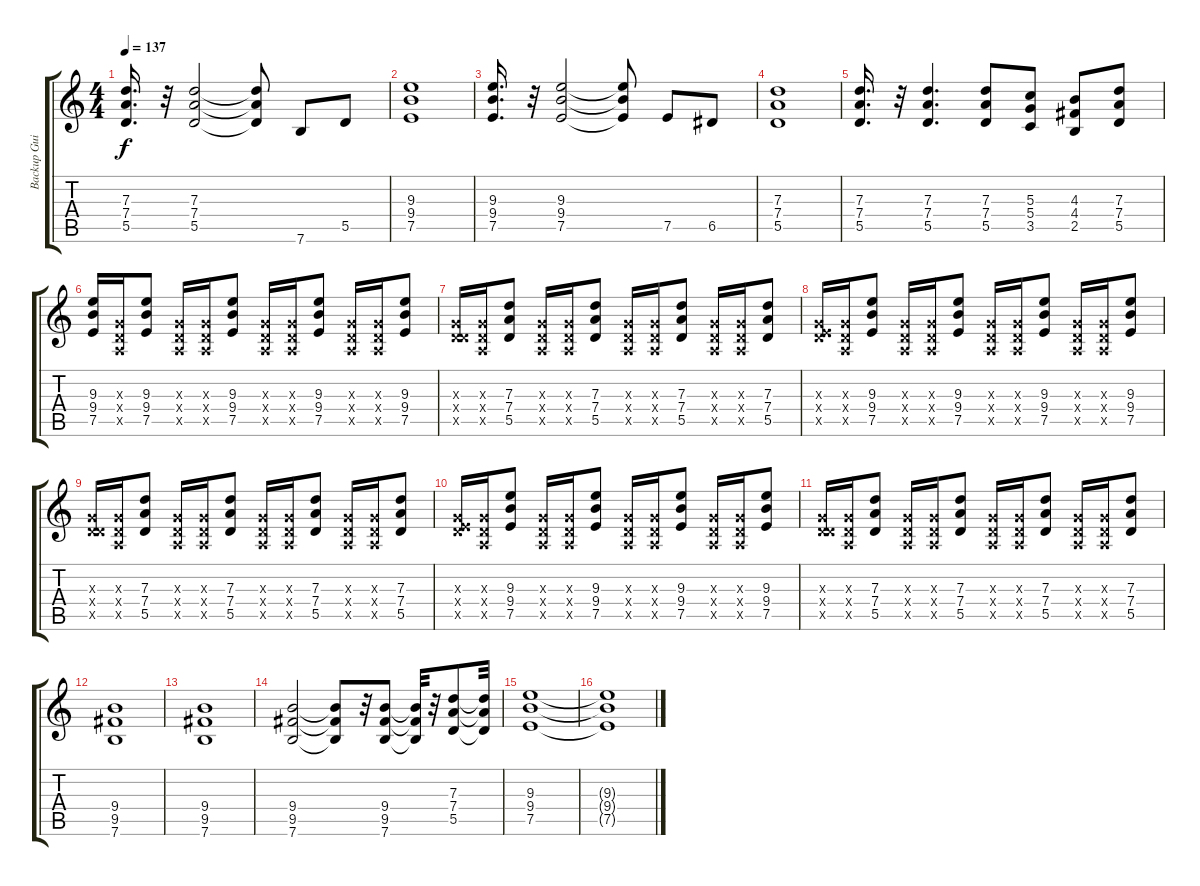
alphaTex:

\track ("Backup Guitar" "Backup Gui") {instrument overdrivenguitar}
\staff {score tabs}
\tuning (E4 B3 G3 D3 A2 E2) {hide}
\ts (4 4)
\tempo 137
\clef g2
\ks c
(7.3 7.4 5.5).16{d dy f} r.32 (7.3 7.4 5.5).2 (7.3{t} 7.4{t} 5.5{t}).8 7.6.8 5.5.8 |
(9.3 9.4 7.5).1{volume 11} |
(9.3 9.4 7.5).16{d} r.32 (9.3 9.4 7.5).2 (9.3{t} 9.4{t} 7.5{t}).8 7.5.8 6.5.8 |
(7.3 7.4 5.5).1 |
(7.3 7.4 5.5).16{d} r.32 (7.3 7.4 5.5).4{d} (7.3 7.4 5.5).8 (5.3 5.4 3.5).8 (4.3 4.4 2.5).8 (7.3 7.4 5.5).8 |
(9.3 9.4 7.5).16 (0.3{x} 0.4{x} 0.5{x}).16 (9.3 9.4 7.5).8 (0.3{x} 0.4{x} 0.5{x}).16 (0.3{x} 0.4{x} 0.5{x}).16 (9.3 9.4 7.5).8 (0.3{x} 0.4{x} 0.5{x}).16 (0.3{x} 0.4{x} 0.5{x}).16 (9.3 9.4 7.5).8 (0.3{x} 0.4{x} 0.5{x}).16 (0.3{x} 0.4{x} 0.5{x}).16 (9.3 9.4 7.5).8 |
(0.3{x} 0.4{x} 5.5{x}).16 (0.3{x} 0.4{x} 0.5{x}).16 (7.3 7.4 5.5).8 (0.3{x} 0.4{x} 0.5{x}).16 (0.3{x} 0.4{x} 0.5{x}).16 (7.3 7.4 5.5).8 (0.3{x} 0.4{x} 0.5{x}).16 (0.3{x} 0.4{x} 0.5{x}).16 (7.3 7.4 5.5).8 (0.3{x} 0.4{x} 0.5{x}).16 (0.3{x} 0.4{x} 0.5{x}).16 (7.3 7.4 5.5).8 |
(0.3{x} 0.4{x} 7.5{x}).16 (0.3{x} 0.4{x} 0.5{x}).16 (9.3 9.4 7.5).8 (0.3{x} 0.4{x} 0.5{x}).16 (0.3{x} 0.4{x} 0.5{x}).16 (9.3 9.4 7.5).8 (0.3{x} 0.4{x} 0.5{x}).16 (0.3{x} 0.4{x} 0.5{x}).16 (9.3 9.4 7.5).8 (0.3{x} 0.4{x} 0.5{x}).16 (0.3{x} 0.4{x} 0.5{x}).16 (9.3 9.4 7.5).8 |
(0.3{x} 0.4{x} 5.5{x}).16 (0.3{x} 0.4{x} 0.5{x}).16 (7.3 7.4 5.5).8 (0.3{x} 0.4{x} 0.5{x}).16 (0.3{x} 0.4{x} 0.5{x}).16 (7.3 7.4 5.5).8 (0.3{x} 0.4{x} 0.5{x}).16 (0.3{x} 0.4{x} 0.5{x}).16 (7.3 7.4 5.5).8 (0.3{x} 0.4{x} 0.5{x}).16 (0.3{x} 0.4{x} 0.5{x}).16 (7.3 7.4 5.5).8 |
(0.3{x} 0.4{x} 7.5{x}).16 (0.3{x} 0.4{x} 0.5{x}).16 (9.3 9.4 7.5).8 (0.3{x} 0.4{x} 0.5{x}).16 (0.3{x} 0.4{x} 0.5{x}).16 (9.3 9.4 7.5).8 (0.3{x} 0.4{x} 0.5{x}).16 (0.3{x} 0.4{x} 0.5{x}).16 (9.3 9.4 7.5).8 (0.3{x} 0.4{x} 0.5{x}).16 (0.3{x} 0.4{x} 0.5{x}).16 (9.3 9.4 7.5).8 |
(0.3{x} 0.4{x} 5.5{x}).16 (0.3{x} 0.4{x} 0.5{x}).16 (7.3 7.4 5.5).8 (0.3{x} 0.4{x} 0.5{x}).16 (0.3{x} 0.4{x} 0.5{x}).16 (7.3 7.4 5.5).8 (0.3{x} 0.4{x} 0.5{x}).16 (0.3{x} 0.4{x} 0.5{x}).16 (7.3 7.4 5.5).8 (0.3{x} 0.4{x} 0.5{x}).16 (0.3{x} 0.4{x} 0.5{x}).16 (7.3 7.4 5.5).8 |
(9.4 9.5 7.6).1 |
(9.4 9.5 7.6).1 |
(9.4 9.5 7.6).2 (9.4{t} 9.5{t} 7.6{t}).8 r.32 (9.4 9.5 7.6).8 (9.4{t} 9.5{t} 7.6{t}).32 r.32 (7.3 7.4 5.5).8 (7.3{t} 7.4{t} 5.5{t}).32 |
(9.3 9.4 7.5).1{volume 0} |
(9.3{t} 9.4{t} 7.5{t}).1
